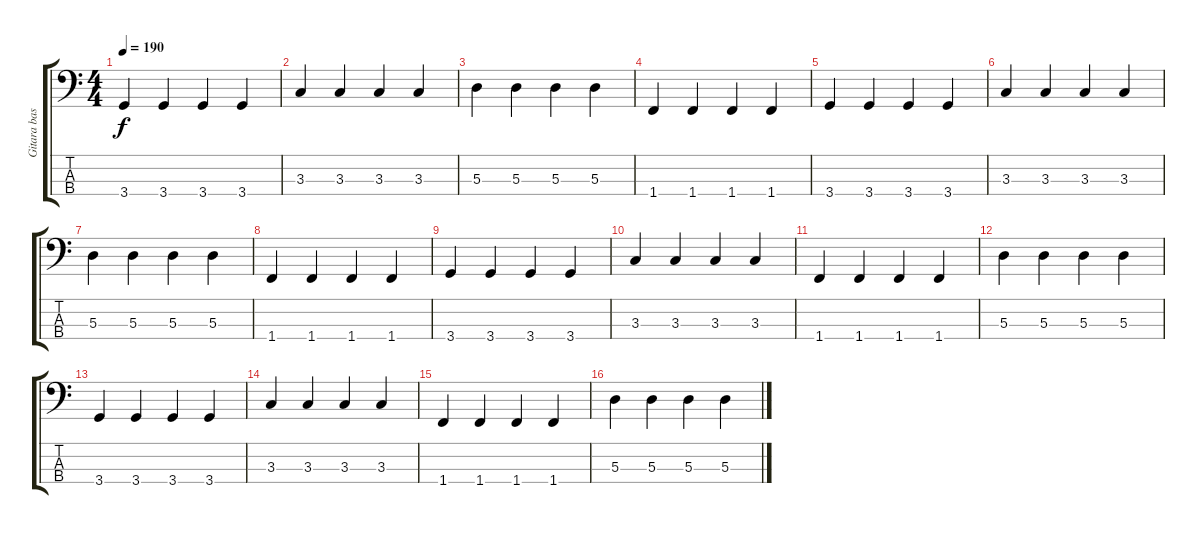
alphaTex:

\track ("Gitara basowa" "Gitara bas") {instrument electricbassfinger}
\staff {score tabs}
\tuning (G2 D2 A1 E1) {hide}
\ts (4 4)
\tempo 190
\clef f4
\ks c
3.4.4{dy f} 3.4.4 3.4.4 3.4.4 |
3.3.4 3.3.4 3.3.4 3.3.4 |
5.3.4 5.3.4 5.3.4 5.3.4 |
1.4.4 1.4.4 1.4.4 1.4.4 |
3.4.4 3.4.4 3.4.4 3.4.4 |
3.3.4 3.3.4 3.3.4 3.3.4 |
5.3.4 5.3.4 5.3.4 5.3.4 |
1.4.4 1.4.4 1.4.4 1.4.4 |
3.4.4 3.4.4 3.4.4 3.4.4 |
3.3.4 3.3.4 3.3.4 3.3.4 |
1.4.4 1.4.4 1.4.4 1.4.4 |
5.3.4 5.3.4 5.3.4 5.3.4 |
3.4.4 3.4.4 3.4.4 3.4.4 |
3.3.4 3.3.4 3.3.4 3.3.4 |
1.4.4 1.4.4 1.4.4 1.4.4 |
5.3.4 5.3.4 5.3.4 5.3.4
